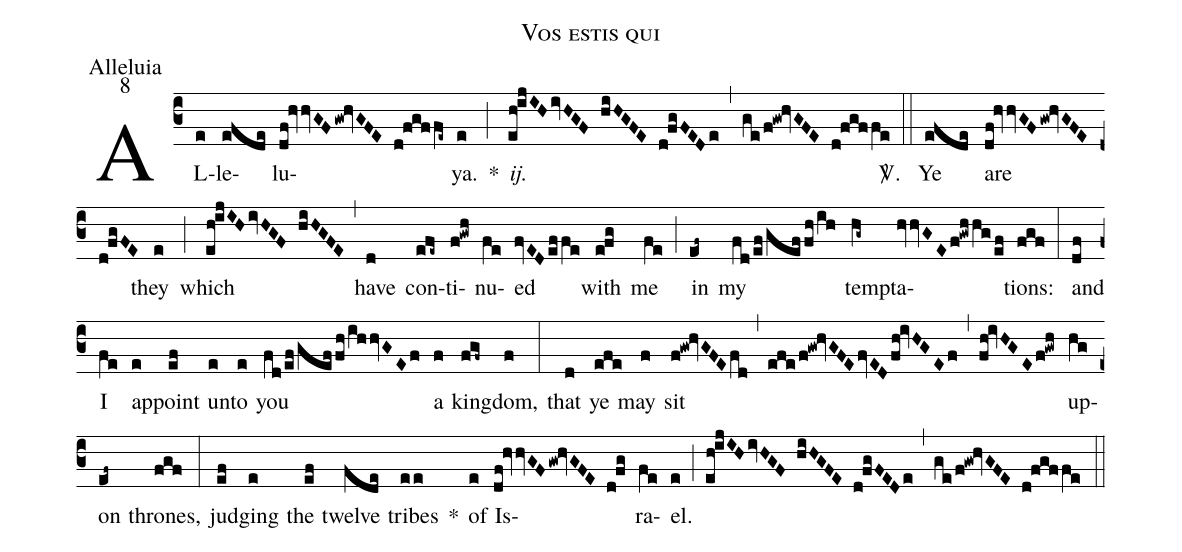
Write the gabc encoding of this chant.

name:Vos estis qui;
office-part:Alleluia;
mode:8;
%%
(c3) AL(e)le(efde)lu(df!hvvGFgw!hvGFE d!fgffe~)ya.(e) *(;) <i>ij.</i>(eh!ijIH/ivHGF hiHGFE d!fgFEDe) (,) (ge/f!gw!hvGFE d!fgffe) <sp>V/</sp>.(::) Ye(efde) are(df!hvvGF/gw!hvGFE d!fgFE) they(e) (;) which(eh!ijIH/ivHGF hiHGFE) (,) have(d) con(efe~)ti(f!gwh)nu(fe)ed(fvED/effe) with(e!fg) me(fe) (;) in(ef~) my(fd/ef/geffh/ih) temp(hg~)ta(hvvGE/f!gwhhg/ef)tions:(fgf) (:) and(df) I(fe) ap(e)point(ef) un(e)to(e) you(fd/ef/geffh/ihhvGEf) a(f) king(fgf~)dom,(f) (:) that(d) ye(efe) may(f) sit(f!gw!hvGFE/fd) (,) (efe/f!gw!hvGFE/fvED/fh!ivHGEf) (,) (fh!ivHGEf!gwh) up(hg)on(ef~) thrones,(fgf) (:) jud(ef)ging(e) the(ef) twelve(fde) tribes(ee) *() of(e) Is(df!hvvGFgw!hvGFE d!fg)ra(fe)el.(e) (;) (eh!ijIH/ivHGF hiHGFE d!fgFEDe) (,) (ge/f!gw!hvGFE d!fgffe) (::)
